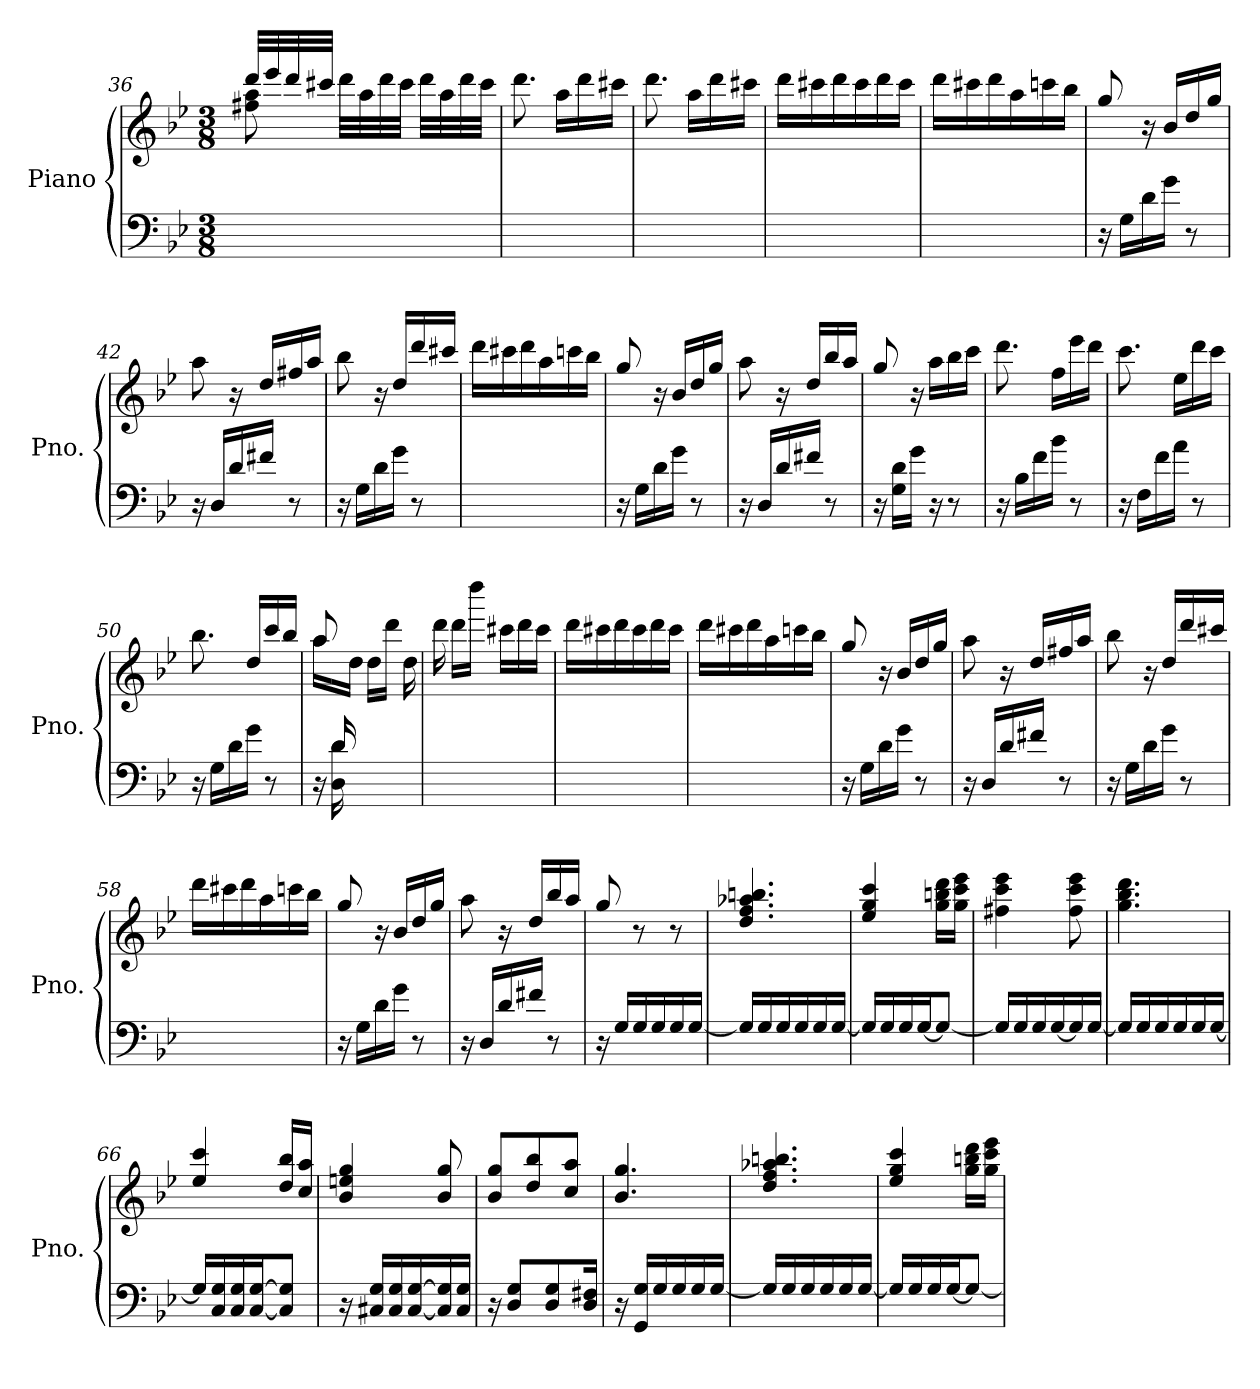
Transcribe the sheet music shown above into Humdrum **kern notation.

**kern	**kern
*part1	*part1
*staff2	*staff1
*I"Piano	*
*I'Pno.	*
*clefF4	*clefG2
*k[b-e-]	*k[b-e-]
*M3/8	*M3/8
=36	=36
*	*^
4.ryy	32ddd/LLL	8ff#X\ 8aa\
.	32eee-/	.
.	32ddd/	.
.	32ccc#X/JJJ	.
.	32ddd\LLL	4ryy
.	32aa\	.
.	32ddd\	.
.	32ccc#\JJJ	.
.	32ddd\LLL	.
.	32aa\	.
.	32ddd\	.
.	32ccc#\JJJ	.
*	*v	*v
=37	=37
4.ryy	8.ddd\
*	*MM60
.	16aa\LL
.	16ddd\
.	16ccc#X\JJ
=38	=38
4.ryy	8.ddd\
.	16aa\LL
.	16ddd\
.	16ccc#X\JJ
!!LO:LB:g=z
=39	=39
4.ryy	16ddd\LL
.	16ccc#X\
.	16ddd\
.	16ccc#\
.	16ddd\
.	16ccc#\JJ
=40	=40
4.ryy	16ddd\LL
.	16ccc#X\
.	16ddd\
.	16aa\
.	16cccn\
.	16bb-\JJ
!!LO:LB:g=z
=41	=41
16r	8gg/
16G\LL	.
16d\	16r
16g\JJ	16b-/LL
8r	16dd/
.	16gg/JJ
=42	=42
16r	8aa\
16D/LL	.
16d/	16r
16f#X/JJ	16dd/LL
8r	16ff#X/
.	16aa/JJ
=43	=43
16r	8bb-\
16G\LL	.
16d\	16r
16g\JJ	16dd/LL
8r	16ddd/
.	16ccc#X/JJ
=44	=44
4.ryy	16ddd\LL
.	16ccc#X\
.	16ddd\
.	16aa\
.	16cccn\
.	16bb-\JJ
=45	=45
16r	8gg/
16G\LL	.
16d\	16r
16g\JJ	16b-/LL
8r	16dd/
.	16gg/JJ
=46	=46
16r	8aa\
16D/LL	.
16d/	16r
16f#X/JJ	16dd/LL
8r	16bb-/
.	16aa/JJ
!!LO:LB:g=z
=47	=47
16r	8gg/
16G\ 16d\LL	.
16g\JJ	16r
16r	16aa\LL
8r	16bb-\
.	16ccc\JJ
!!LO:LB:g=z
=48	=48
16r	8.ddd\
16B-\LL	.
16f\	.
16b-\JJ	16ff\LL
8r	16eee-\
.	16ddd\JJ
=49	=49
16r	8.ccc\
16F\LL	.
16f\	.
16a\JJ	16ee-\LL
8r	16ddd\
.	16ccc\JJ
=50	=50
16r	8.bb-\
16G\LL	.
16d\	.
16g\JJ	16dd/LL
8r	16ccc/
.	16bb-/JJ
=51	=51
*^	*^
16ryy	16r	8aa/	16aa\LL
16d/	16D\ 16d\	.	16ryy
4ryy	16ryy	16ryy	16dd\JJ
.	16ryy	16ryy	16dd\LL
.	8ryy	8ryy	16ddd\JJ
.	.	.	16dd\
*v	*v	*	*
=52	=52	=52
4.ryy	16ryy	16ddd\
.	16ryy	16ddd\LL
.	16ryy	16dddd\JJ
.	16ryy	16ccc#X\LL
.	16ryy	16ddd\
.	16ryy	16ccc#\JJ
*	*v	*v
=53	=53
4.ryy	16ddd\LL
.	16ccc#X\
.	16ddd\
.	16ccc#\
.	16ddd\
.	16ccc#\JJ
!!LO:PB:g=z
=54	=54
4.ryy	16ddd\LL
.	16ccc#X\
.	16ddd\
.	16aa\
.	16cccn\
.	16bb-\JJ
!!LO:LB:g=z
=55	=55
16r	8gg/
16G\LL	.
16d\	16r
16g\JJ	16b-/LL
8r	16dd/
.	16gg/JJ
=56	=56
16r	8aa\
16D/LL	.
16d/	16r
16f#X/JJ	16dd/LL
8r	16ff#X/
.	16aa/JJ
=57	=57
16r	8bb-\
16G\LL	.
16d\	16r
16g\JJ	16dd/LL
8r	16ddd/
.	16ccc#X/JJ
=58	=58
4.ryy	16ddd\LL
.	16ccc#X\
.	16ddd\
.	16aa\
.	16cccn\
.	16bb-\JJ
=59	=59
16r	8gg/
16G\LL	.
16d\	16r
16g\JJ	16b-/LL
8r	16dd/
.	16gg/JJ
=60	=60
16r	8aa\
16D/LL	.
16d/	16r
16f#X/JJ	16dd/LL
8r	16bb-/
.	16aa/JJ
!!LO:LB:g=z
=61	=61
16r	8gg/
16G/LL	.
16G/	8r
16G/	.
16G/	8r
[16G/JJ	.
=62	=62
16G/LL]	4.dd/ 4.ff/ 4.aa-X/ 4.bbn/
16G/	.
16G/	.
16G/	.
16G/	.
[16G/JJ	.
=63	=63
16G/LL]	4ee-/ 4gg/ 4ccc/
16G/	.
16G/	.
[16G/J	.
8G/J_	16gg\ 16bbn\ 16ddd\LL
.	16gg\ 16ccc\ 16eee-\JJ
=64	=64
16G/LL]	4ff#X\ 4ccc\ 4eee-\
16G/	.
16G/	.
[16G/	.
16G/]	8ff#\ 8ccc\ 8eee-\
[16G/JJ	.
=65	=65
16G/LL]	4.gg\ 4.bb-\ 4.ddd\
16G/	.
16G/	.
16G/	.
16G/	.
[16G/JJ	.
=66	=66
16G/LL]	4ee-/ 4ccc/
16C/ 16G/	.
16C/ 16G/	.
[16C/ [16G/J	.
8C/] 8G/]J	16dd/ 16bb-/LL
.	16cc/ 16aa/JJ
=67	=67
16r	4b-/ 4een/ 4gg/
16C#X/ 16G/LL	.
16C#/ 16G/	.
[16C#/ [16G/	.
16C#/] 16G/]	8b-/ 8gg/
16C#/ 16G/JJ	.
!!LO:LB:g=z
=68	=68
16r	8b-/ 8gg/L
8D/ 8G/L	.
.	8dd/ 8bb-/
8D/ 8G/	.
.	8cc/ 8aa/J
16D/ 16F#X/Jk	.
!!LO:LB:g=z
=69	=69
16r	4.b-/ 4.gg/
16GG/ 16G/LL	.
16G/	.
16G/	.
16G/	.
[16G/JJ	.
=70	=70
16G/LL]	4.dd/ 4.ff/ 4.aa-X/ 4.bbn/
16G/	.
16G/	.
16G/	.
16G/	.
[16G/JJ	.
=71	=71
16G/LL]	4ee-/ 4gg/ 4ccc/
16G/	.
16G/	.
[16G/J	.
8G/J_	16gg\ 16bbn\ 16ddd\LL
.	16gg\ 16ccc\ 16eee-\JJ
=	=
*-	*-
